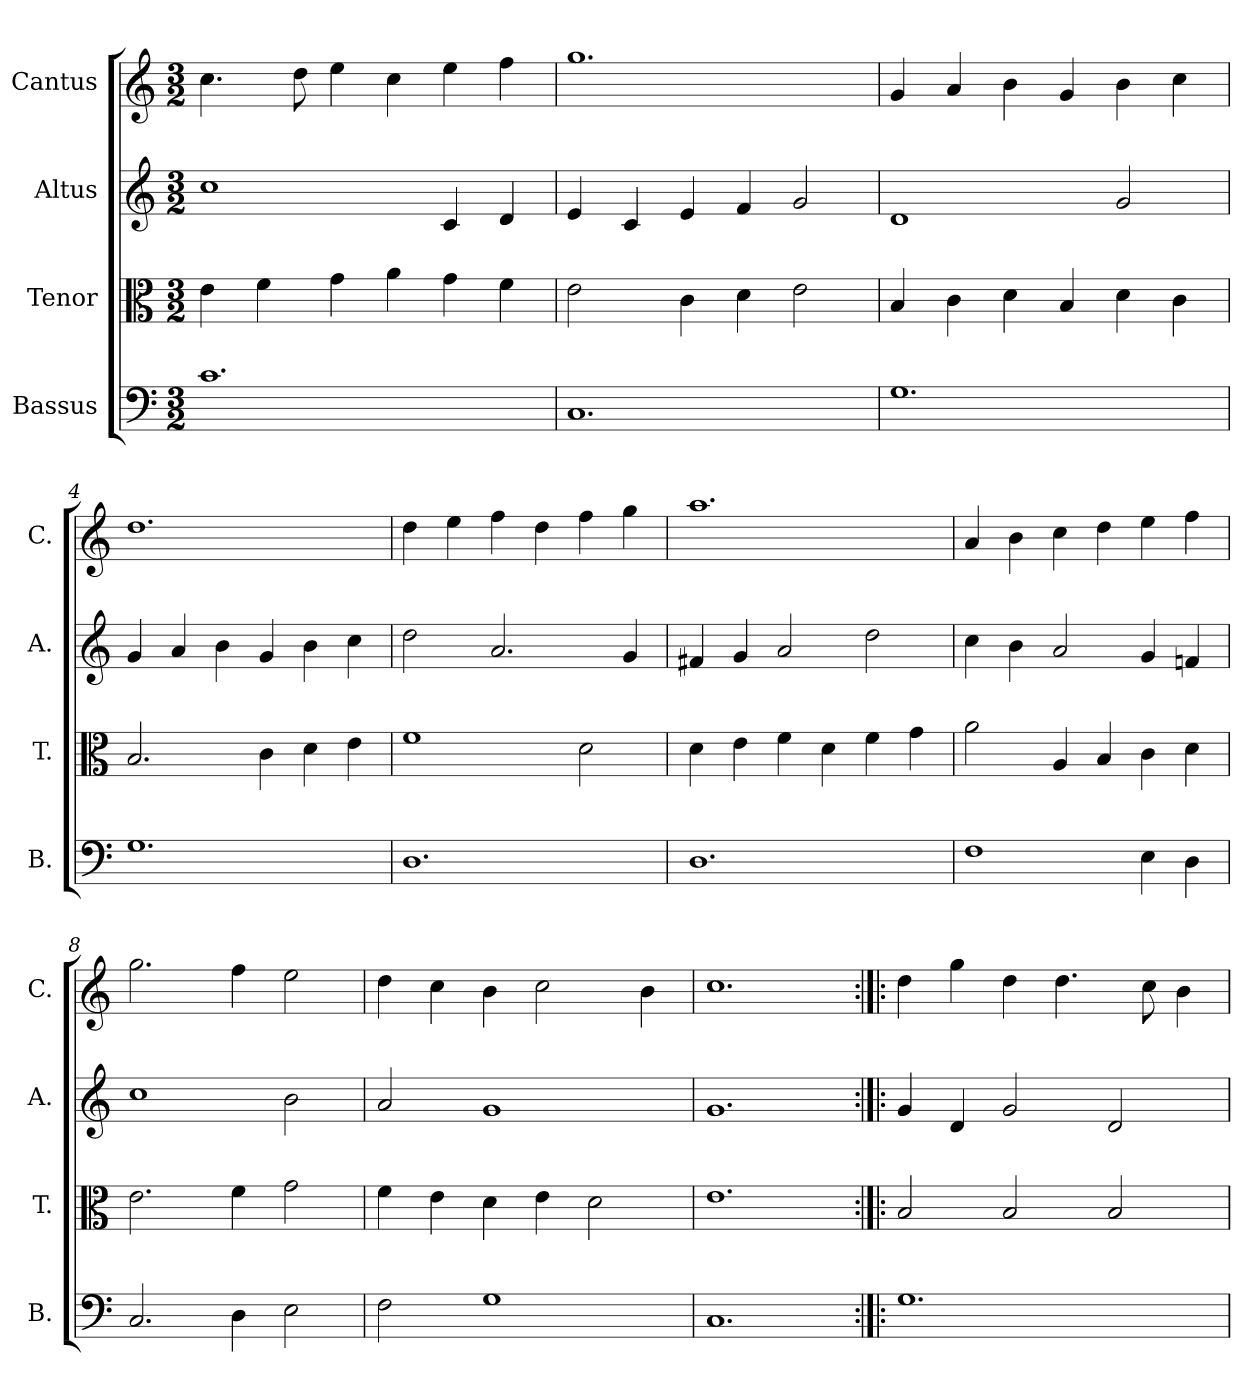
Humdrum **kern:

**kern	**kern	**kern	**kern
*part4	*part3	*part2	*part1
*staff4	*staff3	*staff2	*staff1
*I"Bassus	*I"Tenor	*I"Altus	*I"Cantus
*I'B.	*I'T.	*I'A.	*I'C.
*clefF4	*clefC3	*clefG2	*clefG2
*k[]	*k[]	*k[]	*k[]
*M3/2	*M3/2	*M3/2	*M3/2
=1	=1	=1	=1
1.c	4e\	1cc	4.cc\
.	4f\	.	.
.	.	.	8dd\
.	4g\	.	4ee\
.	4a\	.	4cc\
.	4g\	4c/	4ee\
.	4f\	4d/	4ff\
=2	=2	=2	=2
1.C	2e\	4e/	1.gg
.	.	4c/	.
.	4c\	4e/	.
.	4d\	4f/	.
.	2e\	2g/	.
=3	=3	=3	=3
1.G	4B/	1d	4g/
.	4c\	.	4a/
.	4d\	.	4b\
.	4B/	.	4g/
.	4d\	2g/	4b\
.	4c\	.	4cc\
=4	=4	=4	=4
1.G	2.B/	4g/	1.dd
.	.	4a/	.
.	.	4b\	.
.	4c\	4g/	.
.	4d\	4b\	.
.	4e\	4cc\	.
=5	=5	=5	=5
1.D	1f	2dd\	4dd\
.	.	.	4ee\
.	.	2.a/	4ff\
.	.	.	4dd\
.	2d\	.	4ff\
.	.	4g/	4gg\
=6	=6	=6	=6
1.D	4d\	4f#X/	1.aa
.	4e\	4g/	.
.	4f\	2a/	.
.	4d\	.	.
.	4f\	2dd\	.
.	4g\	.	.
=7	=7	=7	=7
1F	2a\	4cc\	4a/
.	.	4b\	4b\
.	4A/	2a/	4cc\
.	4B/	.	4dd\
4E\	4c\	4g/	4ee\
4D\	4d\	4fn/	4ff\
=8	=8	=8	=8
2.C/	2.e\	1cc	2.gg\
4D\	4f\	.	4ff\
2E\	2g\	2b\	2ee\
!!LO:LB:g=z
=9	=9	=9	=9
2F\	4f\	2a/	4dd\
.	4e\	.	4cc\
1G	4d\	1g	4b\
.	4e\	.	2cc\
.	2d\	.	.
.	.	.	4b\
=10	=10	=10	=10
1.C	1.e	1.g	1.cc
=11:|!|:	=11:|!|:	=11:|!|:	=11:|!|:
1.G	2B/	4g/	4dd\
.	.	4d/	4gg\
.	2B/	2g/	4dd\
.	.	.	4.dd\
.	2B/	2d/	.
.	.	.	8cc\
.	.	.	4b\
=	=	=	=
*-	*-	*-	*-
